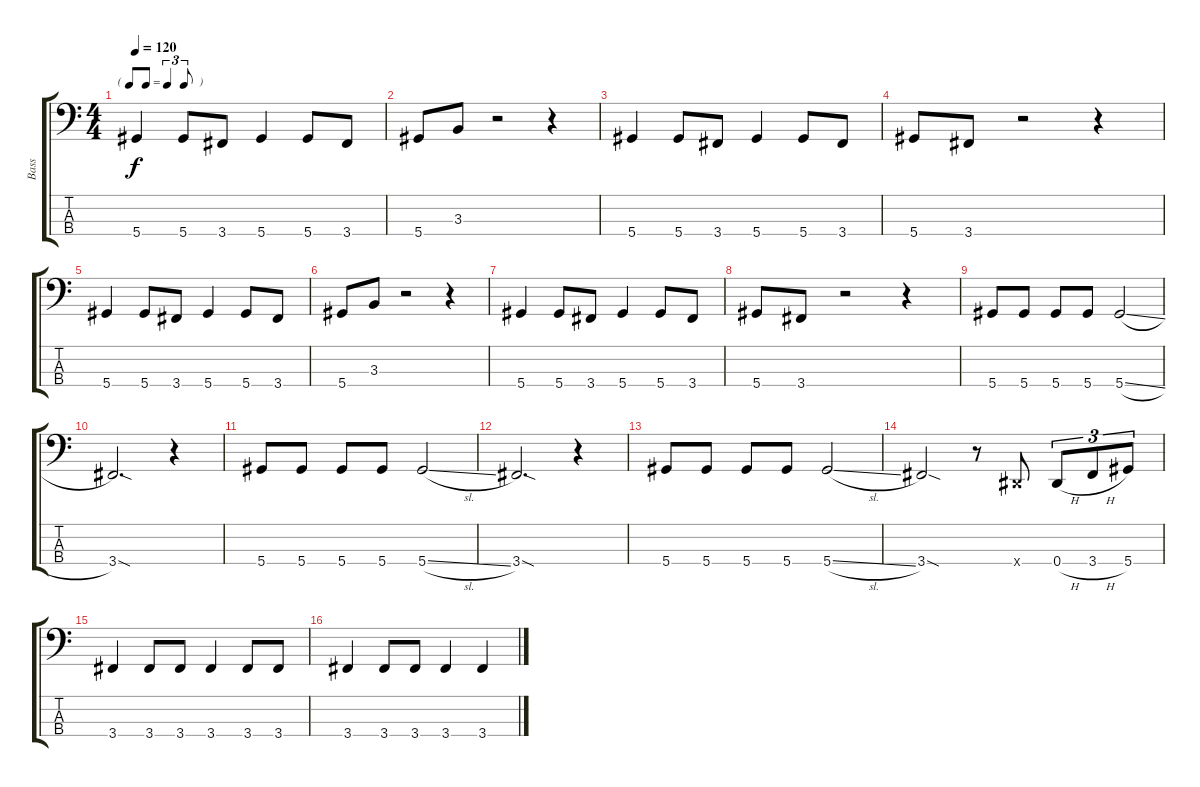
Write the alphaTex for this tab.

\track ("Bass" "Bass") {instrument electricbasspick}
\staff {score tabs}
\tuning (Gb2 Db2 Ab1 Eb1) {hide}
\ts (4 4)
\tf triplet8th
\tempo 120
\clef f4
\ks c
5.4.4{dy f} 5.4.8 3.4.8 5.4.4 5.4.8 3.4.8 |
5.4.8 3.3.8 r.2 r.4 |
5.4.4 5.4.8 3.4.8 5.4.4 5.4.8 3.4.8 |
5.4.8 3.4.8 r.2 r.4 |
5.4.4 5.4.8 3.4.8 5.4.4 5.4.8 3.4.8 |
5.4.8 3.3.8 r.2 r.4 |
5.4.4 5.4.8 3.4.8 5.4.4 5.4.8 3.4.8 |
5.4.8 3.4.8 r.2 r.4 |
5.4.8 5.4.8 5.4.8 5.4.8 5.4{sl}.2 |
3.4{sod}.2{d} r.4 |
5.4.8 5.4.8 5.4.8 5.4.8 5.4{sl}.2 |
3.4{sod}.2{d} r.4 |
5.4.8 5.4.8 5.4.8 5.4.8 5.4{sl}.2 |
3.4{sod}.2 r.8 0.4{x}.8 0.4{h}.8{tu (3 2)} 3.4{h}.8{tu (3 2)} 5.4.8{tu (3 2)} |
3.4.4 3.4.8 3.4.8 3.4.4 3.4.8 3.4.8 |
3.4.4 3.4.8 3.4.8 3.4.4 3.4.4
